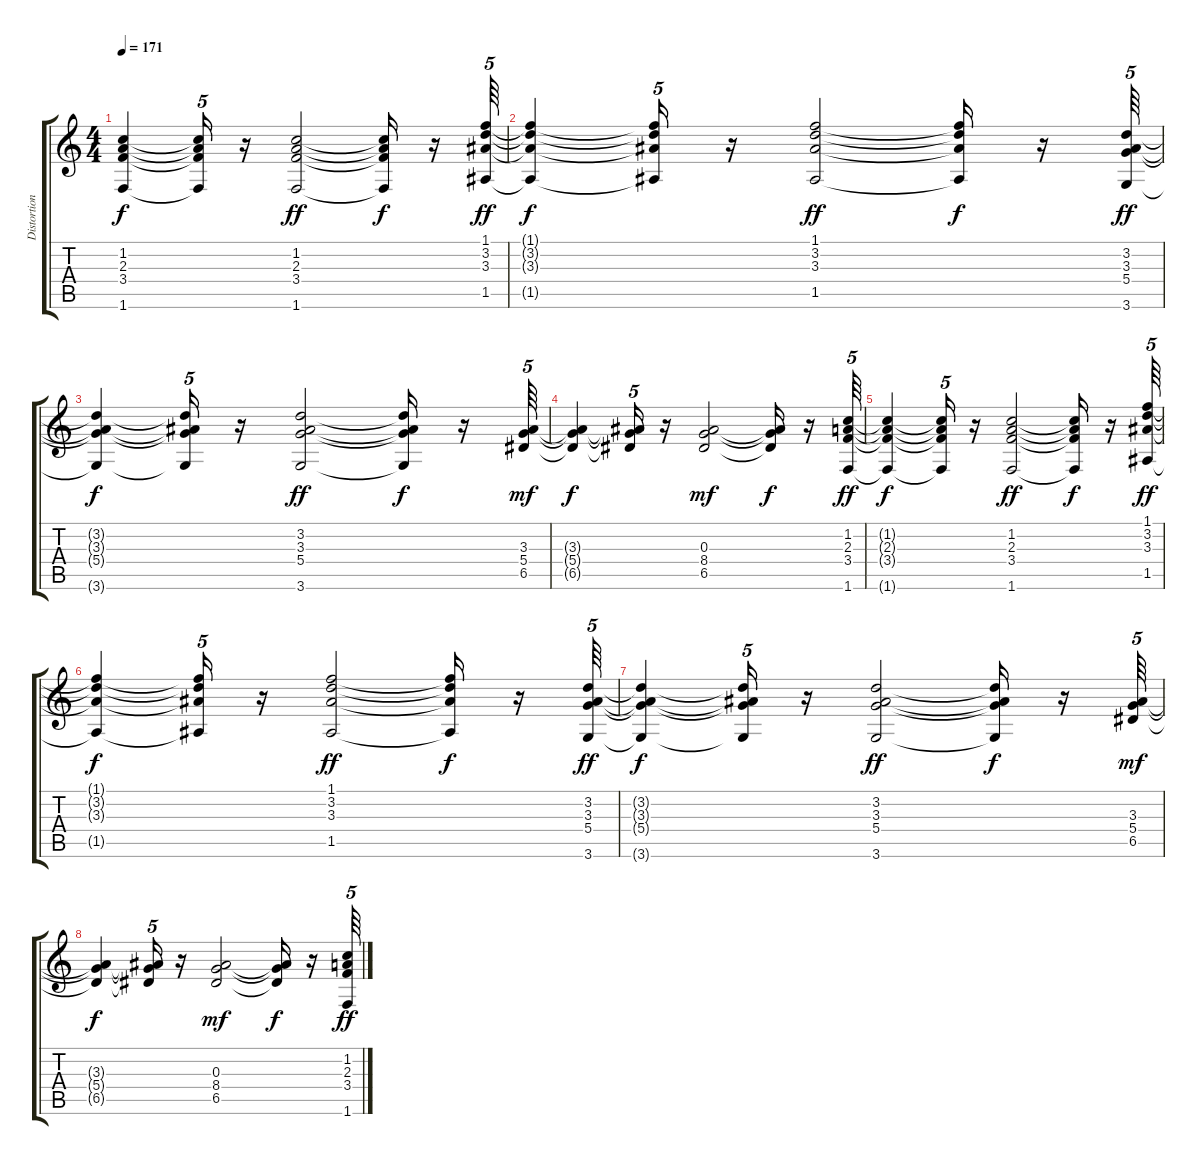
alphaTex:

\track ("Distortion" "Distortion") {instrument distortionguitar}
\staff {score tabs}
\tuning (E4 B3 G3 D3 A2 E2) {hide}
\ts (4 4)
\tempo 171
\clef g2
\ks c
(1.2{t} 2.3{t} 3.4{t} 1.6{t}).4{dy f} (1.2{t} 2.3{t} 3.4{t} 1.6{t}).16{tu (5 4)} r.16 (1.2 2.3 3.4 1.6).2{dy ff} (1.2{t} 2.3{t} 3.4{t} 1.6{t}).16{dy f} r.16 (1.1 3.2 3.3 1.5).64{tu (5 4) dy ff} |
(1.1{t} 3.2{t} 3.3{t} 1.5{t}).4{dy f} (1.1{t} 3.2{t} 3.3{t} 1.5{t}).16{tu (5 4)} r.16 (1.1 3.2 3.3 1.5).2{dy ff} (1.1{t} 3.2{t} 3.3{t} 1.5{t}).16{dy f} r.16 (3.2 3.3 5.4 3.6).64{tu (5 4) dy ff} |
(3.2{t} 3.3{t} 5.4{t} 3.6{t}).4{dy f} (3.2{t} 3.3{t} 5.4{t} 3.6{t}).16{tu (5 4)} r.16 (3.2 3.3 5.4 3.6).2{dy ff} (3.2{t} 3.3{t} 5.4{t} 3.6{t}).16{dy f} r.16 (3.3 5.4 6.5).64{tu (5 4) dy mf} |
(3.3{t} 5.4{t} 6.5{t}).4{dy f} (3.3{t} 5.4{t} 6.5{t}).16{tu (5 4)} r.16 (0.3 8.4 6.5).2{dy mf} (0.3{t} 8.4{t} 6.5{t}).16{dy f} r.16 (1.2 2.3 3.4 1.6).64{tu (5 4) dy ff} |
(1.2{t} 2.3{t} 3.4{t} 1.6{t}).4{dy f} (1.2{t} 2.3{t} 3.4{t} 1.6{t}).16{tu (5 4)} r.16 (1.2 2.3 3.4 1.6).2{dy ff} (1.2{t} 2.3{t} 3.4{t} 1.6{t}).16{dy f} r.16 (1.1 3.2 3.3 1.5).64{tu (5 4) dy ff} |
(1.1{t} 3.2{t} 3.3{t} 1.5{t}).4{dy f} (1.1{t} 3.2{t} 3.3{t} 1.5{t}).16{tu (5 4)} r.16 (1.1 3.2 3.3 1.5).2{dy ff} (1.1{t} 3.2{t} 3.3{t} 1.5{t}).16{dy f} r.16 (3.2 3.3 5.4 3.6).64{tu (5 4) dy ff} |
(3.2{t} 3.3{t} 5.4{t} 3.6{t}).4{dy f} (3.2{t} 3.3{t} 5.4{t} 3.6{t}).16{tu (5 4)} r.16 (3.2 3.3 5.4 3.6).2{dy ff} (3.2{t} 3.3{t} 5.4{t} 3.6{t}).16{dy f} r.16 (3.3 5.4 6.5).64{tu (5 4) dy mf} |
(3.3{t} 5.4{t} 6.5{t}).4{dy f} (3.3{t} 5.4{t} 6.5{t}).16{tu (5 4)} r.16 (0.3 8.4 6.5).2{dy mf} (0.3{t} 8.4{t} 6.5{t}).16{dy f} r.16 (1.2 2.3 3.4 1.6).64{tu (5 4) dy ff}
